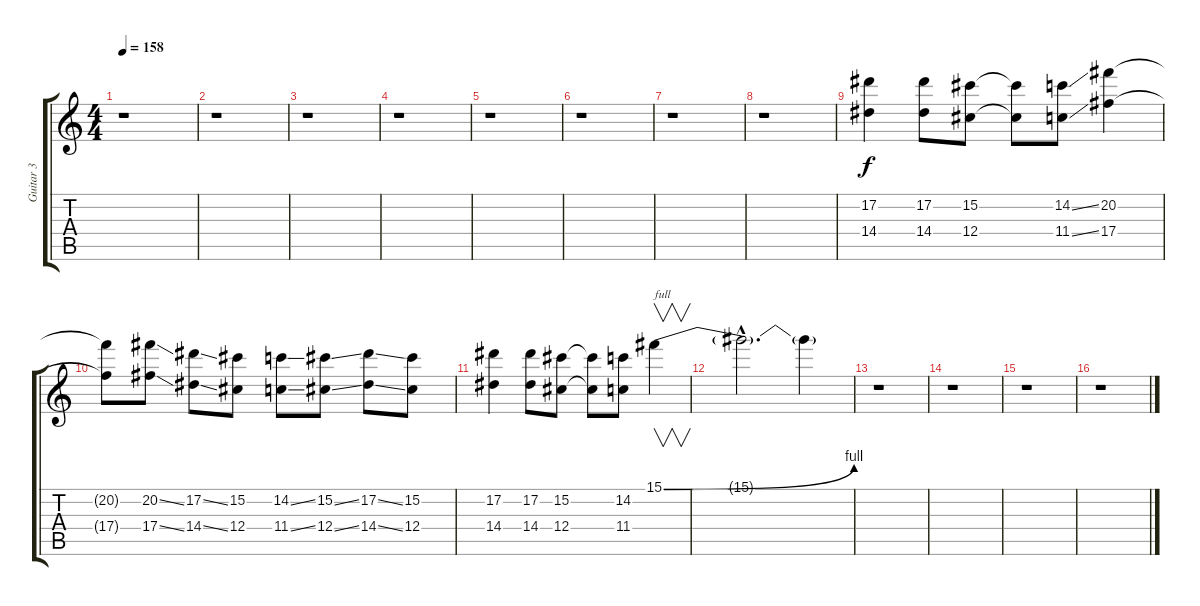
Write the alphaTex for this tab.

\track ("Guitar 3" "Guitar 3") {instrument electricguitarclean}
\staff {score tabs}
\tuning (Eb4 Bb3 Gb3 Db3 Ab2 Eb2) {hide}
\ts (4 4)
\tempo 158
\clef g2
\ks c
r.1{dy f} |
r.1 |
r.1 |
r.1 |
r.1 |
r.1 |
r.1 |
r.1 |
(17.2 14.4).4 (17.2 14.4).8 (15.2 12.4).8 (15.2{t} 12.4{t}).8 (14.2{ss} 11.4{ss}).8 (20.2 17.4).4 |
(20.2{t} 17.4{t}).8 (20.2{ss} 17.4{ss}).8 (17.2{ss} 14.4{ss}).8 (15.2 12.4).8 (14.2{ss} 11.4{ss}).8 (15.2{ss} 12.4{ss}).8 (17.2{ss} 14.4{ss}).8 (15.2 12.4).8 |
(17.2 14.4).4 (17.2 14.4).8 (15.2 12.4).8 (15.2{t} 12.4{t}).8 (14.2 11.4).8 15.1{be (bend 0 0 60 4)}.4{v txt "full"} |
15.1{hac t}.2{d} 15.1{t}.4 |
r.1 |
r.1 |
r.1 |
r.1
